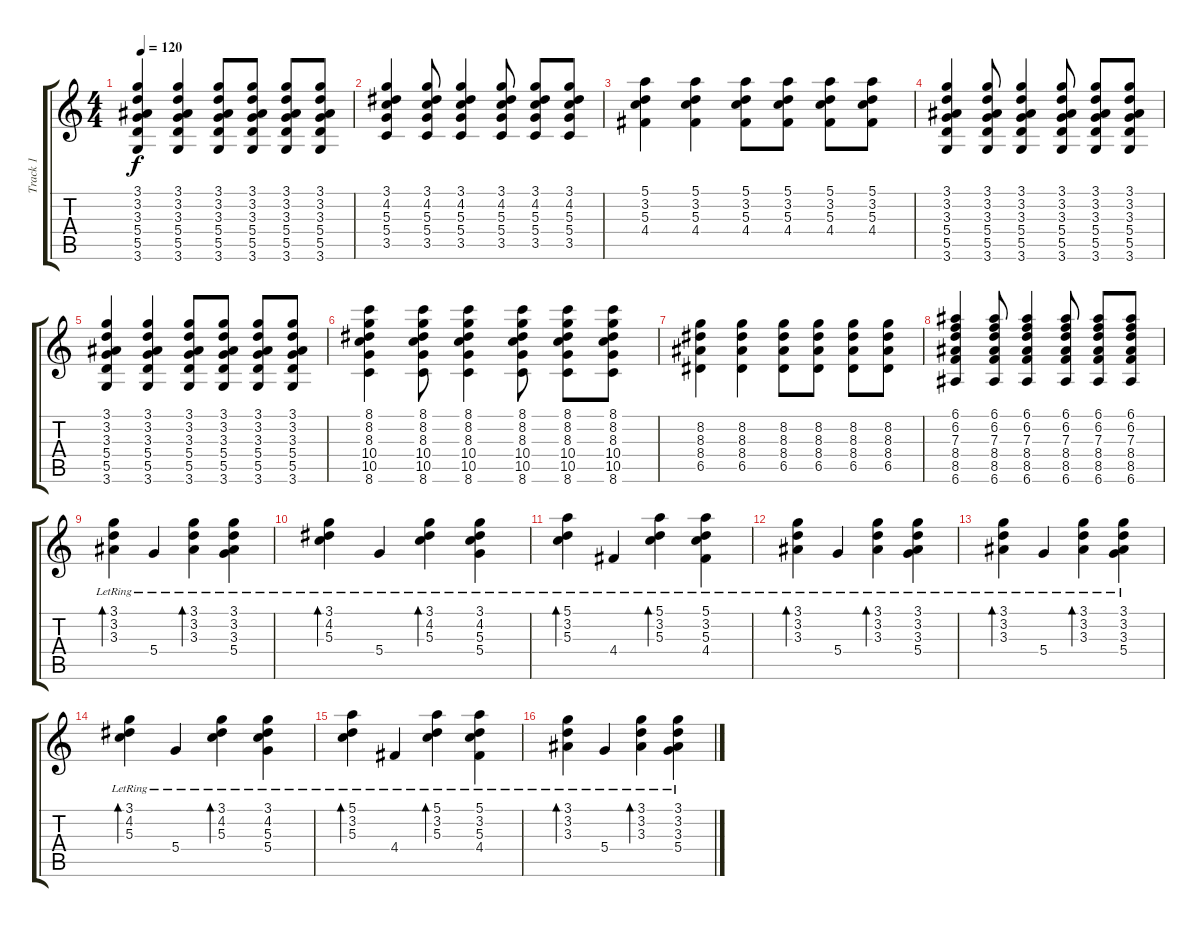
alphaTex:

\track ("Track 1" "Track 1") {instrument acousticguitarsteel}
\staff {score tabs}
\tuning (E4 B3 G3 D3 A2 E2) {hide}
\ts (4 4)
\tempo 120
\clef g2
\ks c
(3.1 3.2 3.3 5.4 5.5 3.6).4{dy f} (3.1 3.2 3.3 5.4 5.5 3.6).4 (3.1 3.2 3.3 5.4 5.5 3.6).8 (3.1 3.2 3.3 5.4 5.5 3.6).8 (3.1 3.2 3.3 5.4 5.5 3.6).8 (3.1 3.2 3.3 5.4 5.5 3.6).8 |
(3.1 4.2 5.3 5.4 3.5).4 (3.1 4.2 5.3 5.4 3.5).8 (3.1 4.2 5.3 5.4 3.5).4 (3.1 4.2 5.3 5.4 3.5).8 (3.1 4.2 5.3 5.4 3.5).8 (3.1 4.2 5.3 5.4 3.5).8 |
(5.1 3.2 5.3 4.4).4 (5.1 3.2 5.3 4.4).4 (5.1 3.2 5.3 4.4).8 (5.1 3.2 5.3 4.4).8 (5.1 3.2 5.3 4.4).8 (5.1 3.2 5.3 4.4).8 |
(3.1 3.2 3.3 5.4 5.5 3.6).4 (3.1 3.2 3.3 5.4 5.5 3.6).8 (3.1 3.2 3.3 5.4 5.5 3.6).4 (3.1 3.2 3.3 5.4 5.5 3.6).8 (3.1 3.2 3.3 5.4 5.5 3.6).8 (3.1 3.2 3.3 5.4 5.5 3.6).8 |
(3.1 3.2 3.3 5.4 5.5 3.6).4 (3.1 3.2 3.3 5.4 5.5 3.6).4 (3.1 3.2 3.3 5.4 5.5 3.6).8 (3.1 3.2 3.3 5.4 5.5 3.6).8 (3.1 3.2 3.3 5.4 5.5 3.6).8 (3.1 3.2 3.3 5.4 5.5 3.6).8 |
(8.1 8.2 8.3 10.4 10.5 8.6).4 (8.1 8.2 8.3 10.4 10.5 8.6).8 (8.1 8.2 8.3 10.4 10.5 8.6).4 (8.1 8.2 8.3 10.4 10.5 8.6).8 (8.1 8.2 8.3 10.4 10.5 8.6).8 (8.1 8.2 8.3 10.4 10.5 8.6).8 |
(8.2 8.3 8.4 6.5).4 (8.2 8.3 8.4 6.5).4 (8.2 8.3 8.4 6.5).8 (8.2 8.3 8.4 6.5).8 (8.2 8.3 8.4 6.5).8 (8.2 8.3 8.4 6.5).8 |
(6.1 6.2 7.3 8.4 8.5 6.6).4 (6.1 6.2 7.3 8.4 8.5 6.6).8 (6.1 6.2 7.3 8.4 8.5 6.6).4 (6.1 6.2 7.3 8.4 8.5 6.6).8 (6.1 6.2 7.3 8.4 8.5 6.6).8 (6.1 6.2 7.3 8.4 8.5 6.6).8 |
(3.1{lr} 3.2{lr} 3.3{lr}).4{bd 480} 5.4{lr}.4 (3.1{lr} 3.2{lr} 3.3{lr}).4{bd 480} (3.1{lr} 3.2{lr} 3.3{lr} 5.4{lr}).4 |
(3.1{lr} 4.2{lr} 5.3{lr}).4{bd 480} 5.4{lr}.4 (3.1{lr} 4.2{lr} 5.3{lr}).4{bd 480} (3.1{lr} 4.2{lr} 5.3{lr} 5.4{lr}).4 |
(5.1{lr} 3.2{lr} 5.3{lr}).4{bd 480} 4.4{lr}.4 (5.1{lr} 3.2{lr} 5.3{lr}).4{bd 480} (5.1{lr} 3.2{lr} 5.3{lr} 4.4{lr}).4 |
(3.1{lr} 3.2{lr} 3.3{lr}).4{bd 480} 5.4{lr}.4 (3.1{lr} 3.2{lr} 3.3{lr}).4{bd 480} (3.1{lr} 3.2{lr} 3.3{lr} 5.4{lr}).4 |
(3.1{lr} 3.2{lr} 3.3{lr}).4{bd 480} 5.4{lr}.4 (3.1{lr} 3.2{lr} 3.3{lr}).4{bd 480} (3.1{lr} 3.2{lr} 3.3{lr} 5.4{lr}).4 |
(3.1{lr} 4.2{lr} 5.3{lr}).4{bd 480} 5.4{lr}.4 (3.1{lr} 4.2{lr} 5.3{lr}).4{bd 480} (3.1{lr} 4.2{lr} 5.3{lr} 5.4{lr}).4 |
(5.1{lr} 3.2{lr} 5.3{lr}).4{bd 480} 4.4{lr}.4 (5.1{lr} 3.2{lr} 5.3{lr}).4{bd 480} (5.1{lr} 3.2{lr} 5.3{lr} 4.4{lr}).4 |
(3.1{lr} 3.2{lr} 3.3{lr}).4{bd 480} 5.4{lr}.4 (3.1{lr} 3.2{lr} 3.3{lr}).4{bd 480} (3.1 3.2 3.3 5.4{lr}).4
